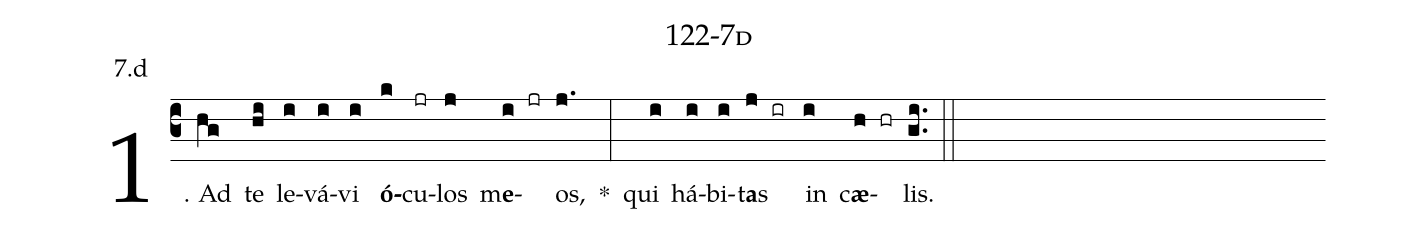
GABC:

name: 122-7d;
annotation: 7.d;
%%
(c3)1. Ad(hg) te(hi) le(i)vá(i)vi(i) <b>ó</b>(k)cu(jr)los(j) m<b>e</b>(i jr)os,(j.) *(:) qui(i) há(i)bi(i)t<b>a</b>s(j ir) in(i) c<b>æ</b>(h hr)lis.(gi..) (::)
